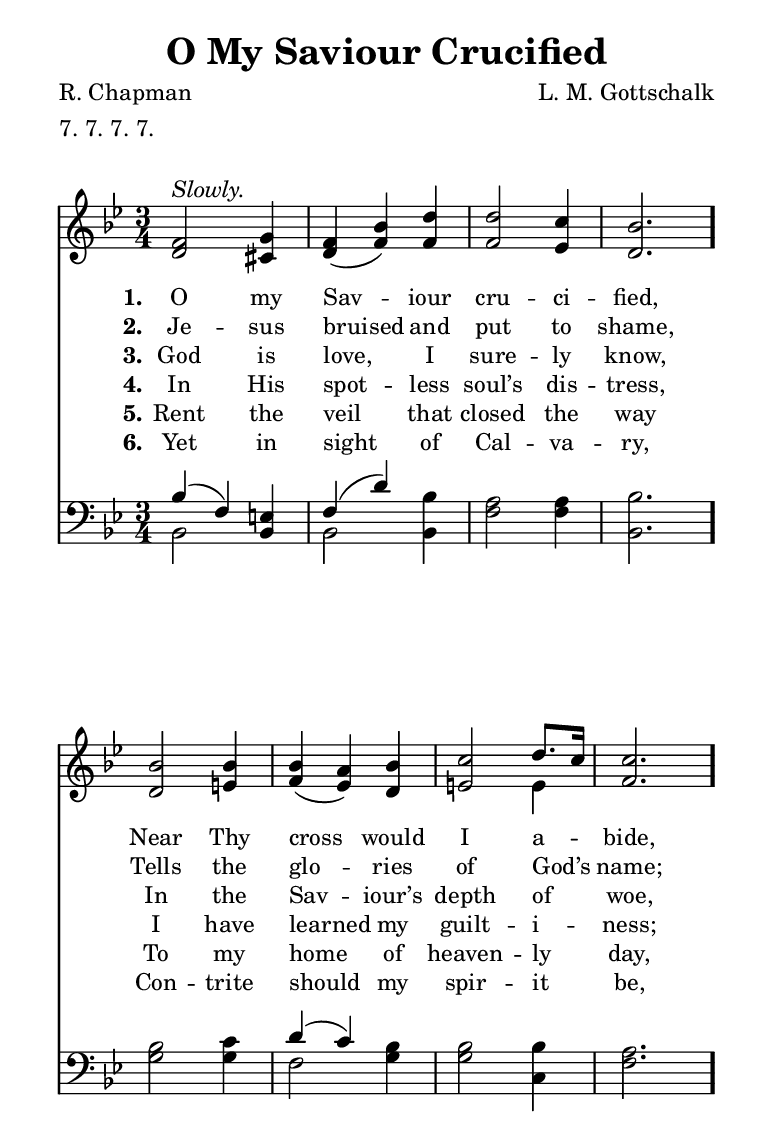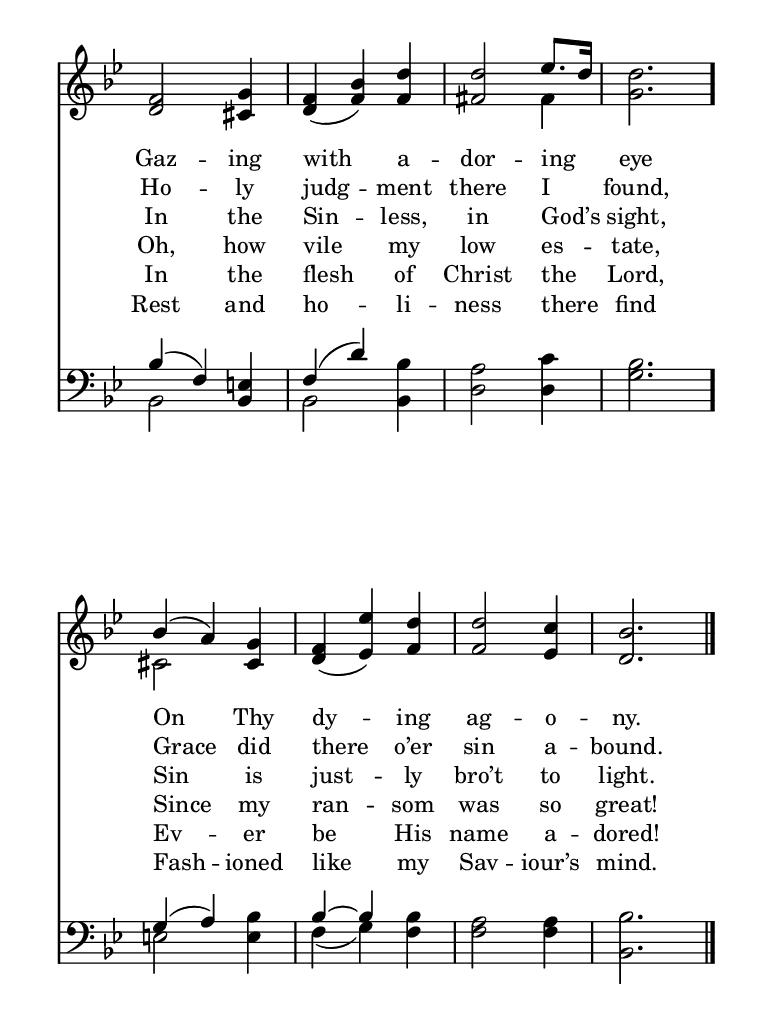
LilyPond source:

\include "common/global.ily"
\paper {
  \include "common/paper.ily"
  ragged-last-bottom = ##t
}

\header{
  hymnnumber = "379"
  title = "O My Saviour Crucified"
  tunename = "Last Hope"
  meter = "7. 7. 7. 7."
  poet = "R. Chapman"
  composer = "L. M. Gottschalk"
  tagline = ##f
}

global = {
  \include "common/overrides.ily"
  \override Staff.TimeSignature.style = #'numbered
  \time 3/4
  \override Score.MetronomeMark.transparent = ##t % hide all fermata changes too
  \tempo 4=90
  \key bes \major
  \autoBeamOff
}

notesSoprano = {
\global
\relative c' {

  f2^\markup{\italic Slowly.} g4 | f( bes) d | d2 c4 | bes2. |
  bes2 bes4 | bes( a) bes | c2 d8.[ c16] | c2. |
  f,2 g4 | f( bes) d | d2 ees8.[ d16] | d2. |
  bes4( a) g| f( ees') d | d2 c4 | bes2. |

  \bar "|."

}
}

notesAlto = {
\global
\relative e' {

  d2 cis4 | d( f) f | f2 ees4 | d2. |
  d2 e4 | f( ees) d | e2 e4 | f2. |
  d2 cis4 | d( f) f | fis2 fis4 | g2. |
  cis,2 cis4 | d( ees) f | f2 ees4 | d2. |

}
}

notesTenor = {
\global
\relative a {

  bes4( f) e | f( d') bes | a2 a4 | bes2. |
  bes2 c4 | d( c) bes | bes2 bes4 | a2. |
  bes4( f) e | f( d') bes | a2 c4 | bes2. |
  g4( a) bes | bes ~ bes bes | a2 a4 | bes2. |

}
}

notesBass = {
\global
\relative f, {

  bes2 bes4 | bes2 bes4 | f'2 f4 | bes,2. |
  g'2 g4 | f2 g4 | g2 c,4 | f2. |
  bes,2 bes4 | bes2 bes4 | d2 d4 | g2. |
  e2 e4 | f4( g) f | f2 f4 | bes,2. |

}
}

wordsA = \lyricmode {
\set stanza = "1."

O my Sav -- iour cru -- ci -- fied, \bar "."
Near Thy cross would I a -- bide, \bar "."
Gaz -- ing with a -- dor -- ing eye \bar "."
On Thy dy -- ing ag -- o -- ny. \bar "."

}

wordsB = \lyricmode {
\set stanza = "2."

Je -- sus bruised and put to shame,
Tells the glo -- ries of God’s name;
Ho -- ly judg -- ment there I found,
Grace did there o’er sin a -- bound.

}

wordsC = \lyricmode {
\set stanza = "3."

God is love, I sure -- ly know,
In the Sav -- iour’s depth of woe,
In the Sin -- less, in God’s sight,
Sin is just -- ly bro’t to light.

}

wordsD = \lyricmode {
\set stanza = "4."

In His spot -- less soul’s dis -- tress,
I have learned my guilt -- i -- ness;
Oh, how vile my low es -- tate,
Since my ran -- som was so great!

}

wordsE = \lyricmode {
\set stanza = "5."

Rent the veil that closed the way
To my home of heaven -- ly day,
In the flesh of Christ the Lord,
Ev -- er be His name a -- dored!

}

wordsF = \lyricmode {
\set stanza = "6."

Yet in sight of Cal -- va -- ry,
Con -- trite should my spir -- it be,
Rest and ho -- li -- ness there find
Fash -- ioned like my Sav -- iour’s mind.

}

\score {
  \context ChoirStaff <<
    \context Staff = upper <<
      \set Staff.autoBeaming = ##f
      \set ChoirStaff.systemStartDelimiter = #'SystemStartBar
      \set ChoirStaff.printPartCombineTexts = ##f
      \partcombine #'(2 . 11) \notesSoprano \notesAlto
      \context NullVoice = sopranos { \voiceOne << \notesSoprano >> }
      \context Lyrics = one   \lyricsto sopranos \wordsA
      \context Lyrics = two   \lyricsto sopranos \wordsB
      \context Lyrics = three \lyricsto sopranos \wordsC
      \context Lyrics = four  \lyricsto sopranos \wordsD
      \context Lyrics = five  \lyricsto sopranos \wordsE
      \context Lyrics = six   \lyricsto sopranos \wordsF
    >>
    \context Staff = men <<
      \set Staff.autoBeaming = ##f
      \clef bass
      \set ChoirStaff.printPartCombineTexts = ##f
      \partcombine #'(2 . 11) \notesTenor \notesBass
    >>
  >>
  \layout {
    \include "common/layout.ily"
  }
  #(cond ((ly:get-option 'eog-midi-permitted) #{ \midi{
    \include "common/midi.ily"
  } #}))
}

\version "2.19.49"  % necessary for upgrading to future LilyPond versions.

% vi:set et ts=2 sw=2 ai nocindent syntax=lilypond:
